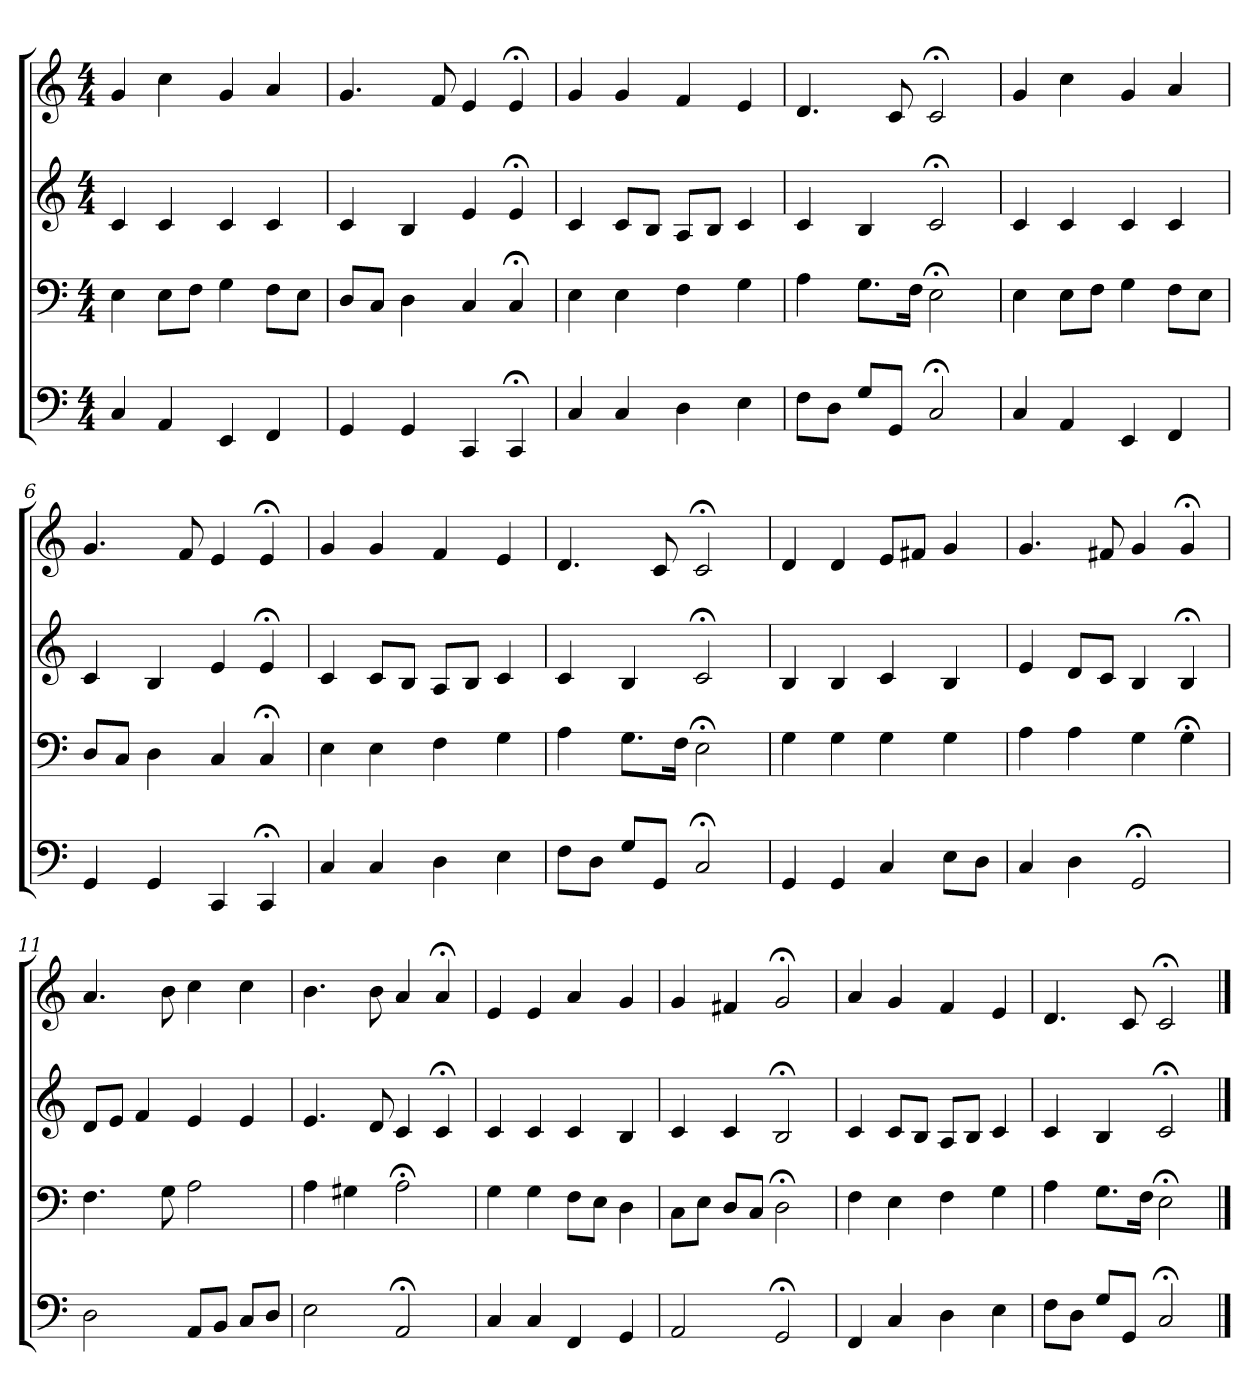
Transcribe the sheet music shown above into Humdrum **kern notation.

**kern	**kern	**kern	**kern
*part4	*part3	*part2	*part1
*staff4	*staff3	*staff2	*staff1
*clefF4	*clefF4	*clefG2	*clefG2
*k[]	*k[]	*k[]	*k[]
*C:	*C:	*C:	*C:
*M4/4	*M4/4	*M4/4	*M4/4
=1	=1	=1	=1
4C	4E	4c	4g
4AA	8E\L	4c	4cc
.	8F\J	.	.
4EE	4G	4c	4g
4FF	8F\L	4c	4a
.	8E\J	.	.
=2	=2	=2	=2
4GG	8D/L	4c	4.g
.	8C/J	.	.
4GG	4D	4B	.
.	.	.	8f
4CC	4C	4e	4e
4CC;<	4C;<	4e;<	4e;<
=3	=3	=3	=3
4C	4E	4c	4g
4C	4E	8c/L	4g
.	.	8B/J	.
4D	4F	8A/L	4f
.	.	8B/J	.
4E	4G	4c	4e
=4	=4	=4	=4
8F\L	4A	4c	4.d
8D\J	.	.	.
8G/L	8.G\L	4B	.
8GG/J	.	.	8c
.	16F\Jk	.	.
2C;<	2E;<	2c;<	2c;<
=5	=5	=5	=5
4C	4E	4c	4g
4AA	8E\L	4c	4cc
.	8F\J	.	.
4EE	4G	4c	4g
4FF	8F\L	4c	4a
.	8E\J	.	.
=6	=6	=6	=6
4GG	8D/L	4c	4.g
.	8C/J	.	.
4GG	4D	4B	.
.	.	.	8f
4CC	4C	4e	4e
4CC;<	4C;<	4e;<	4e;<
=7	=7	=7	=7
4C	4E	4c	4g
4C	4E	8c/L	4g
.	.	8B/J	.
4D	4F	8A/L	4f
.	.	8B/J	.
4E	4G	4c	4e
=8	=8	=8	=8
8F\L	4A	4c	4.d
8D\J	.	.	.
8G/L	8.G\L	4B	.
8GG/J	.	.	8c
.	16F\Jk	.	.
2C;<	2E;<	2c;<	2c;<
=9	=9	=9	=9
4GG	4G	4B	4d
4GG	4G	4B	4d
4C	4G	4c	8e/L
.	.	.	8f#X/J
8E\L	4G	4B	4g
8D\J	.	.	.
=10	=10	=10	=10
4C	4A	4e	4.g
4D	4A	8d/L	.
.	.	8c/J	8f#X
2GG;<	4G	4B	4g
.	4G;<	4B;<	4g;<
=11	=11	=11	=11
2D	4.F	8d/L	4.a
.	.	8e/J	.
.	.	4f	.
.	8G	.	8b
8AA/L	2A	4e	4cc
8BB/J	.	.	.
8C/L	.	4e	4cc
8D/J	.	.	.
=12	=12	=12	=12
2E	4A	4.e	4.b
.	4G#X	.	.
.	.	8d	8b
2AA;<	2A;<	4c	4a
.	.	4c;<	4a;<
=13	=13	=13	=13
4C	4G	4c	4e
4C	4G	4c	4e
4FF	8F\L	4c	4a
.	8E\J	.	.
4GG	4D	4B	4g
=14	=14	=14	=14
2AA	8C\L	4c	4g
.	8E\J	.	.
.	8D/L	4c	4f#X
.	8C/J	.	.
2GG;<	2D;<	2B;<	2g;<
=15	=15	=15	=15
4FF	4F	4c	4a
4C	4E	8c/L	4g
.	.	8B/J	.
4D	4F	8A/L	4f
.	.	8B/J	.
4E	4G	4c	4e
=16	=16	=16	=16
8F\L	4A	4c	4.d
8D\J	.	.	.
8G/L	8.G\L	4B	.
8GG/J	.	.	8c
.	16F\Jk	.	.
2C;<	2E;<	2c;<	2c;<
==	==	==	==
*-	*-	*-	*-
